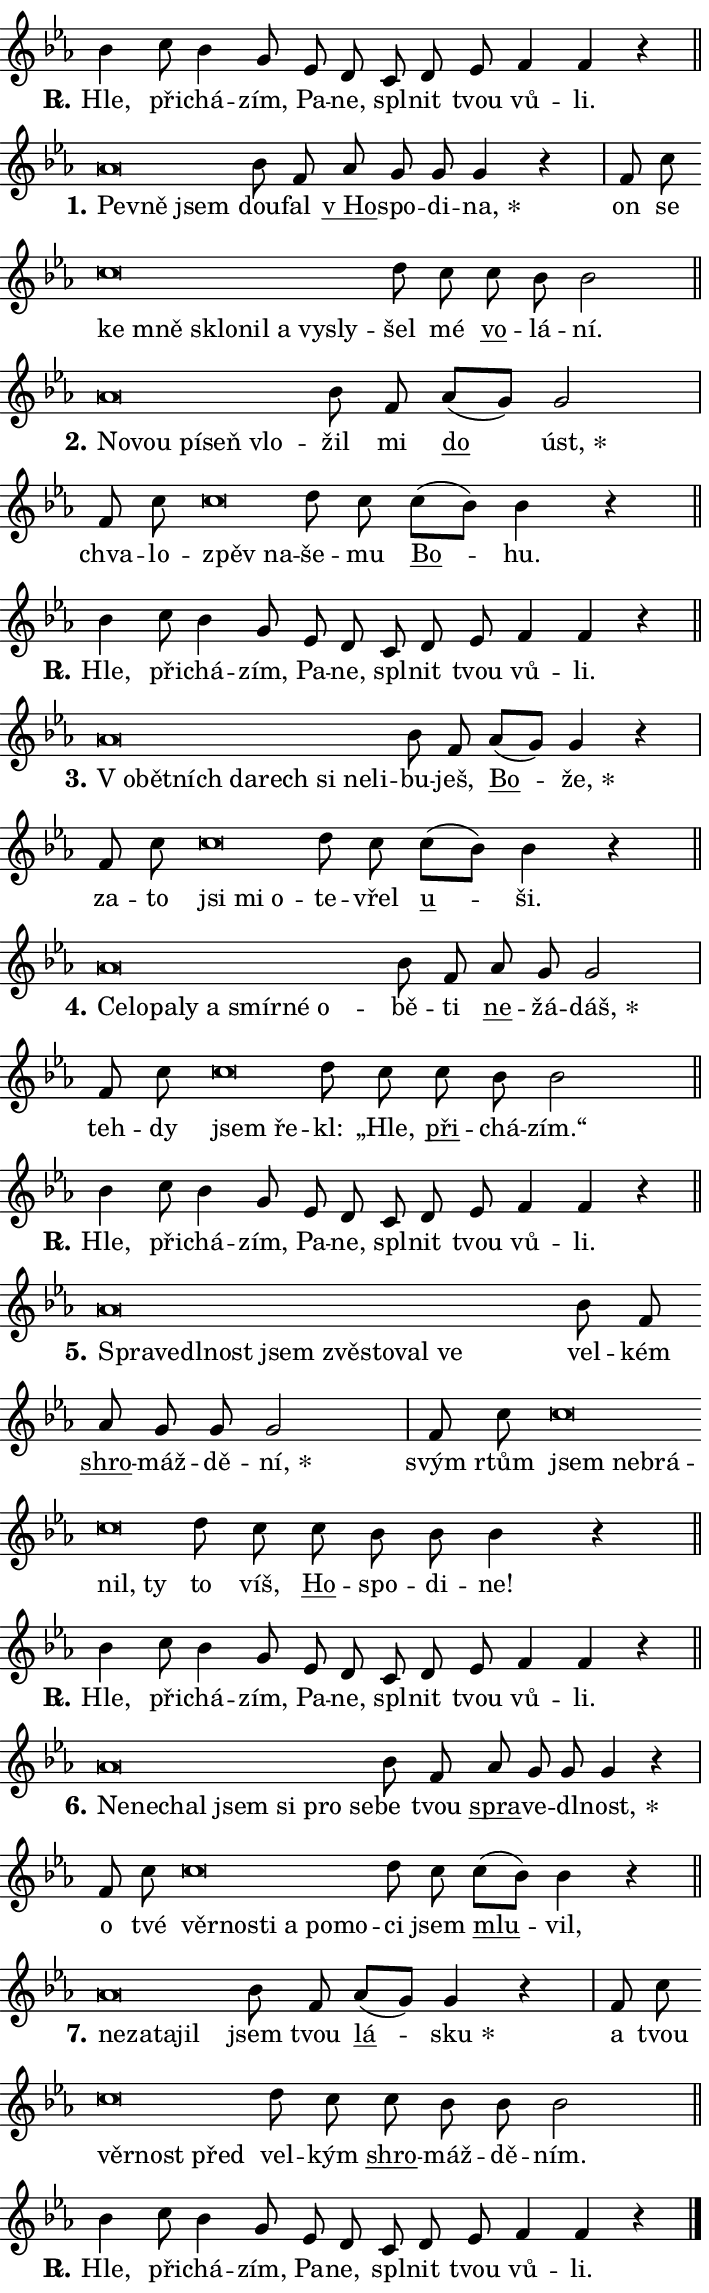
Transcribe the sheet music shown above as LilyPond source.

\version "2.24.0"
\header { tagline = "" }
\paper {
  indent = 0\cm
  top-margin = 0\cm
  right-margin = 0.13\cm % to fit lyric hyphens
  bottom-margin = 0\cm
  left-margin = 0\cm
  paper-width = 12\cm
  page-breaking = #ly:one-page-breaking
  system-system-spacing.basic-distance = #11
  score-system-spacing.basic-distance = #11
  ragged-last = ##f
}


%% Author: Thomas Morley
%% https://lists.gnu.org/archive/html/lilypond-user/2020-05/msg00002.html
#(define (line-position grob)
"Returns position of @var[grob} in current system:
   @code{'start}, if at first time-step
   @code{'end}, if at last time-step
   @code{'middle} otherwise
"
  (let* ((col (ly:item-get-column grob))
         (ln (ly:grob-object col 'left-neighbor))
         (rn (ly:grob-object col 'right-neighbor))
         (col-to-check-left (if (ly:grob? ln) ln col))
         (col-to-check-right (if (ly:grob? rn) rn col))
         (break-dir-left
           (and
             (ly:grob-property col-to-check-left 'non-musical #f)
             (ly:item-break-dir col-to-check-left)))
         (break-dir-right
           (and
             (ly:grob-property col-to-check-right 'non-musical #f)
             (ly:item-break-dir col-to-check-right))))
        (cond ((eqv? 1 break-dir-left) 'start)
              ((eqv? -1 break-dir-right) 'end)
              (else 'middle))))

#(define (tranparent-at-line-position vctor)
  (lambda (grob)
  "Relying on @code{line-position} select the relevant enry from @var{vctor}.
Used to determine transparency,"
    (case (line-position grob)
      ((end) (not (vector-ref vctor 0)))
      ((middle) (not (vector-ref vctor 1)))
      ((start) (not (vector-ref vctor 2))))))

noteHeadBreakVisibility =
#(define-music-function (break-visibility)(vector?)
"Makes @code{NoteHead}s transparent relying on @var{break-visibility}"
#{
  \override NoteHead.transparent =
    #(tranparent-at-line-position break-visibility)
#})

#(define delete-ledgers-for-transparent-note-heads
  (lambda (grob)
    "Reads whether a @code{NoteHead} is transparent.
If so this @code{NoteHead} is removed from @code{'note-heads} from
@var{grob}, which is supposed to be @code{LedgerLineSpanner}.
As a result ledgers are not printed for this @code{NoteHead}"
    (let* ((nhds-array (ly:grob-object grob 'note-heads))
           (nhds-list
             (if (ly:grob-array? nhds-array)
                 (ly:grob-array->list nhds-array)
                 '()))
           ;; Relies on the transparent-property being done before
           ;; Staff.LedgerLineSpanner.after-line-breaking is executed.
           ;; This is fragile ...
           (to-keep
             (remove
               (lambda (nhd)
                 (ly:grob-property nhd 'transparent #f))
               nhds-list)))
      ;; TODO find a better method to iterate over grob-arrays, similiar
      ;; to filter/remove etc for lists
      ;; For now rebuilt from scratch
      (set! (ly:grob-object grob 'note-heads)  '())
      (for-each
        (lambda (nhd)
          (ly:pointer-group-interface::add-grob grob 'note-heads nhd))
        to-keep))))

squashNotes = {
  \override NoteHead.X-extent = #'(-0.2 . 0.2)
  \override NoteHead.Y-extent = #'(-0.75 . 0)
  \override NoteHead.stencil =
    #(lambda (grob)
       (let ((pos (ly:grob-property grob 'staff-position)))
         (begin
           (if (< pos -7) (display "ERROR: Lower brevis then expected\n") (display ""))
           (if (<= pos -6) ly:text-interface::print ly:note-head::print))))
}
unSquashNotes = {
  \revert NoteHead.X-extent
  \revert NoteHead.Y-extent
  \revert NoteHead.stencil
}

hideNotes = \noteHeadBreakVisibility #begin-of-line-visible
unHideNotes = \noteHeadBreakVisibility #all-visible

% work-around for resetting accidentals
% https://lilypond.org/doc/v2.23/Documentation/notation/displaying-rhythms#unmetered-music
cadenzaMeasure = {
  \cadenzaOff
  \partial 1024 s1024
  \cadenzaOn
}

#(define-markup-command (accent layout props text) (markup?)
  "Underline accented syllable"
  (interpret-markup layout props
    #{\markup \override #'(offset . 4.3) \underline { #text }#}))

responsum = \markup \concat {
  "R" \hspace #-1.05 \path #0.1 #'((moveto 0 0.07) (lineto 0.9 0.8)) \hspace #0.05 "."
}

spaceSize = #0.6828661417322834 % exact space size for TeX Gyre Schola

\layout {
  \context {
    \Staff
    \remove "Time_signature_engraver"
    \override LedgerLineSpanner.after-line-breaking = #delete-ledgers-for-transparent-note-heads
  }
  \context {
    \Lyrics {
      \override LyricSpace.minimum-distance = \spaceSize
      \override LyricText.font-name = #"TeX Gyre Schola"
      \override LyricText.font-size = 1
      \override StanzaNumber.font-name = #"TeX Gyre Schola Bold"
      \override StanzaNumber.font-size = 1
    }
  }
  \context {
    \Score 
    \override NoteHead.text =
      #(lambda (grob) 
        (let ((pos (ly:grob-property grob 'staff-position)))
          #{\markup {
            \combine
              \halign #-0.55 \raise #(if (= pos -6) 0 0.5) \override #'(thickness . 2) \draw-line #'(3.2 . 0)
              \musicglyph "noteheads.sM1"
          }#}))
  }
}

% magnetic-lyrics.ily
%
%   written by
%     Jean Abou Samra <jean@abou-samra.fr>
%     Werner Lemberg <wl@gnu.org>
%
%   adapted by
%     Jiri Hon <jiri.hon@gmail.com>
%
% Version 2022-Apr-15

% https://www.mail-archive.com/lilypond-user@gnu.org/msg149350.html

#(define (Left_hyphen_pointer_engraver context)
   "Collect syllable-hyphen-syllable occurrences in lyrics and store
them in properties.  This engraver only looks to the left.  For
example, if the lyrics input is @code{foo -- bar}, it does the
following.

@itemize @bullet
@item
Set the @code{text} property of the @code{LyricHyphen} grob between
@q{foo} and @q{bar} to @code{foo}.

@item
Set the @code{left-hyphen} property of the @code{LyricText} grob with
text @q{foo} to the @code{LyricHyphen} grob between @q{foo} and
@q{bar}.
@end itemize

Use this auxiliary engraver in combination with the
@code{lyric-@/text::@/apply-@/magnetic-@/offset!} hook."
   (let ((hyphen #f)
         (text #f))
     (make-engraver
      (acknowledgers
       ((lyric-syllable-interface engraver grob source-engraver)
        (set! text grob)))
      (end-acknowledgers
       ((lyric-hyphen-interface engraver grob source-engraver)
        ;(when (not (grob::has-interface grob 'lyric-space-interface))
          (set! hyphen grob)));)
      ((stop-translation-timestep engraver)
       (when (and text hyphen)
         (ly:grob-set-object! text 'left-hyphen hyphen))
       (set! text #f)
       (set! hyphen #f)))))

#(define (lyric-text::apply-magnetic-offset! grob)
   "If the space between two syllables is less than the value in
property @code{LyricText@/.details@/.squash-threshold}, move the right
syllable to the left so that it gets concatenated with the left
syllable.

Use this function as a hook for
@code{LyricText@/.after-@/line-@/breaking} if the
@code{Left_@/hyphen_@/pointer_@/engraver} is active."
   (let ((hyphen (ly:grob-object grob 'left-hyphen #f)))
     (when hyphen
       (let ((left-text (ly:spanner-bound hyphen LEFT)))
         (when (grob::has-interface left-text 'lyric-syllable-interface)
           (let* ((common (ly:grob-common-refpoint grob left-text X))
                  (this-x-ext (ly:grob-extent grob common X))
                  (left-x-ext
                   (begin
                     ;; Trigger magnetism for left-text.
                     (ly:grob-property left-text 'after-line-breaking)
                     (ly:grob-extent left-text common X)))
                  ;; `delta` is the gap width between two syllables.
                  (delta (- (interval-start this-x-ext)
                            (interval-end left-x-ext)))
                  (details (ly:grob-property grob 'details))
                  (threshold (assoc-get 'squash-threshold details 0.2)))
             (when (< delta threshold)
               (let* (;; We have to manipulate the input text so that
                      ;; ligatures crossing syllable boundaries are not
                      ;; disabled.  For languages based on the Latin
                      ;; script this is essentially a beautification.
                      ;; However, for non-Western scripts it can be a
                      ;; necessity.
                      (lt (ly:grob-property left-text 'text))
                      (rt (ly:grob-property grob 'text))
                      (is-space (grob::has-interface hyphen 'lyric-space-interface))
                      (space (if is-space " " ""))
                      (extra-delta (if is-space spaceSize 0))
                      ;; Append new syllable.
                      (ltrt-space (if (and (string? lt) (string? rt))
                                (string-append lt space rt)
                                (make-concat-markup (list lt space rt))))
                      ;; Right-align `ltrt` to the right side.
                      (ltrt-space-markup (grob-interpret-markup
                               grob
                               (make-translate-markup
                                (cons (interval-length this-x-ext) 0)
                                (make-right-align-markup ltrt-space)))))
                 (begin
                   ;; Don't print `left-text`.
                   (ly:grob-set-property! left-text 'stencil #f)
                   ;; Set text and stencil (which holds all collected
                   ;; syllables so far) and shift it to the left.
                   (ly:grob-set-property! grob 'text ltrt-space)
                   (ly:grob-set-property! grob 'stencil ltrt-space-markup)
                   (ly:grob-translate-axis! grob (- (- delta extra-delta)) X))))))))))


#(define (lyric-hyphen::displace-bounds-first grob)
   ;; Make very sure this callback isn't triggered too early.
   (let ((left (ly:spanner-bound grob LEFT))
         (right (ly:spanner-bound grob RIGHT)))
     (ly:grob-property left 'after-line-breaking)
     (ly:grob-property right 'after-line-breaking)
     (ly:lyric-hyphen::print grob)))

squashThreshold = #0.4

\layout {
  \context {
    \Lyrics
    \consists #Left_hyphen_pointer_engraver
    \override LyricText.after-line-breaking =
      #lyric-text::apply-magnetic-offset!
    \override LyricHyphen.stencil = #lyric-hyphen::displace-bounds-first
    \override LyricText.details.squash-threshold = \squashThreshold
    \override LyricHyphen.minimum-distance = 0
    \override LyricHyphen.minimum-length = \squashThreshold
  }
}

squashText = \override LyricText.details.squash-threshold = 9999
unSquashText = \override LyricText.details.squash-threshold = \squashThreshold

leftText = \override LyricText.self-alignment-X = #LEFT
unLeftText = \revert LyricText.self-alignment-X

starOffset = #(lambda (grob) 
                (let ((x_offset (ly:self-alignment-interface::aligned-on-x-parent grob)))
                  (if (= x_offset 0) 0 (+ x_offset 1.2))))

star = #(define-music-function (syllable)(string?)
"Append star separator at the end of a syllable"
#{
  \once \override LyricText.X-offset = #starOffset
  \lyricmode { \markup {
    #syllable
    \override #'((font-name . "TeX Gyre Schola Bold")) \hspace #0.2 \lower #0.65 \larger "*"
  } }
#})

starAccent = #(define-music-function (syllable)(string?)
"Append star separator at the end of a syllable and make accent"
#{
  \once \override LyricText.X-offset = #starOffset
  \lyricmode { \markup {
    \accent #syllable
    \override #'((font-name . "TeX Gyre Schola Bold")) \hspace #0.2 \lower #0.65 \larger "*"
  } }
#})

breath = #(define-music-function (syllable)(string?)
"Append breathing indicator at the end of a syllable"
#{
  \lyricmode { \markup { #syllable "+" } }
#})

optionalBreath = #(define-music-function (syllable)(string?)
"Append optional breathing indicator at the end of a syllable"
#{
  \lyricmode { \markup { #syllable "(+)" } }
#})


\score {
    <<
        \new Voice = "melody" { \cadenzaOn \key es \major \relative { bes'4 c8 bes4 g8 \bar "" es d \bar "" c d es \bar "" f4 f r \cadenzaMeasure \bar "||" \break } }
        \new Lyrics \lyricsto "melody" { \lyricmode { \set stanza = \responsum
Hle, při -- chá -- zím, Pa -- ne, spl -- nit tvou vů -- li. } }
    >>
    \layout {}
}

\score {
    <<
        \new Voice = "melody" { \cadenzaOn \key es \major \relative { \squashNotes as'\breve*1/16 \hideNotes \breve*1/16 \breve*1/16 \bar "" \unHideNotes \unSquashNotes bes8 f \bar "" as g g g4 r \cadenzaMeasure \bar "|" f8 c' \bar "" \squashNotes c\breve*1/16 \hideNotes \breve*1/16 \bar "" \breve*1/16 \bar "" \breve*1/16 \bar "" \breve*1/16 \bar "" \breve*1/16 \breve*1/16 \bar "" \unHideNotes \unSquashNotes d8 c \bar "" c bes bes2 \cadenzaMeasure \bar "||" \break } }
        \new Lyrics \lyricsto "melody" { \lyricmode { \set stanza = "1."
\leftText Pev -- \squashText ně jsem \unLeftText \unSquashText dou -- fal \markup \accent "v Ho" -- spo -- di -- \star na, on se \leftText ke \squashText mně sklo -- nil a vy -- sly -- \unLeftText \unSquashText šel mé \markup \accent vo -- lá -- ní. } }
    >>
    \layout {}
}

\score {
    <<
        \new Voice = "melody" { \cadenzaOn \key es \major \relative { \squashNotes as'\breve*1/16 \hideNotes \breve*1/16 \bar "" \breve*1/16 \bar "" \breve*1/16 \breve*1/16 \bar "" \unHideNotes \unSquashNotes bes8 f \bar "" as[( g)] g2 \cadenzaMeasure \bar "|" f8 c' \bar "" \squashNotes c\breve*1/16 \hideNotes \breve*1/16 \bar "" \unHideNotes \unSquashNotes d8 c \bar "" c[( bes)] bes4 r \cadenzaMeasure \bar "||" \break } }
        \new Lyrics \lyricsto "melody" { \lyricmode { \set stanza = "2."
\leftText No -- \squashText vou pí -- seň vlo -- \unLeftText \unSquashText žil mi \markup \accent do \star úst, chva -- lo -- \leftText zpěv \squashText na -- \unLeftText \unSquashText še -- mu \markup \accent Bo -- hu. } }
    >>
    \layout {}
}

\score {
    <<
        \new Voice = "melody" { \cadenzaOn \key es \major \relative { bes'4 c8 bes4 g8 \bar "" es d \bar "" c d es \bar "" f4 f r \cadenzaMeasure \bar "||" \break } }
        \new Lyrics \lyricsto "melody" { \lyricmode { \set stanza = \responsum
Hle, při -- chá -- zím, Pa -- ne, spl -- nit tvou vů -- li. } }
    >>
    \layout {}
}

\score {
    <<
        \new Voice = "melody" { \cadenzaOn \key es \major \relative { \squashNotes as'\breve*1/16 \hideNotes \breve*1/16 \bar "" \breve*1/16 \bar "" \breve*1/16 \bar "" \breve*1/16 \bar "" \breve*1/16 \bar "" \breve*1/16 \breve*1/16 \bar "" \unHideNotes \unSquashNotes bes8 f \bar "" as[( g)] g4 r \cadenzaMeasure \bar "|" f8 c' \bar "" \squashNotes c\breve*1/16 \hideNotes \breve*1/16 \breve*1/16 \bar "" \unHideNotes \unSquashNotes d8 c \bar "" c[( bes)] bes4 r \cadenzaMeasure \bar "||" \break } }
        \new Lyrics \lyricsto "melody" { \lyricmode { \set stanza = "3."
\leftText "V o" -- \squashText bět -- ních da -- rech si ne -- li -- \unLeftText \unSquashText bu -- ješ, \markup \accent Bo -- \star že, za -- to \leftText jsi \squashText mi o -- \unLeftText \unSquashText te -- vřel \markup \accent u -- ši. } }
    >>
    \layout {}
}

\score {
    <<
        \new Voice = "melody" { \cadenzaOn \key es \major \relative { \squashNotes as'\breve*1/16 \hideNotes \breve*1/16 \bar "" \breve*1/16 \bar "" \breve*1/16 \bar "" \breve*1/16 \bar "" \breve*1/16 \bar "" \breve*1/16 \breve*1/16 \bar "" \unHideNotes \unSquashNotes bes8 f \bar "" as g g2 \cadenzaMeasure \bar "|" f8 c' \bar "" \squashNotes c\breve*1/16 \hideNotes \breve*1/16 \bar "" \unHideNotes \unSquashNotes d8 c \bar "" c bes bes2 \cadenzaMeasure \bar "||" \break } }
        \new Lyrics \lyricsto "melody" { \lyricmode { \set stanza = "4."
\leftText Ce -- \squashText lo -- pa -- ly a smír -- né o -- \unLeftText \unSquashText bě -- ti \markup \accent ne -- žá -- \star dáš, teh -- dy \leftText jsem \squashText ře -- \unLeftText \unSquashText kl: „Hle, \markup \accent při -- chá -- zím.“ } }
    >>
    \layout {}
}

\score {
    <<
        \new Voice = "melody" { \cadenzaOn \key es \major \relative { bes'4 c8 bes4 g8 \bar "" es d \bar "" c d es \bar "" f4 f r \cadenzaMeasure \bar "||" \break } }
        \new Lyrics \lyricsto "melody" { \lyricmode { \set stanza = \responsum
Hle, při -- chá -- zím, Pa -- ne, spl -- nit tvou vů -- li. } }
    >>
    \layout {}
}

\score {
    <<
        \new Voice = "melody" { \cadenzaOn \key es \major \relative { \squashNotes as'\breve*1/16 \hideNotes \breve*1/16 \bar "" \breve*1/16 \bar "" \breve*1/16 \bar "" \breve*1/16 \bar "" \breve*1/16 \bar "" \breve*1/16 \bar "" \breve*1/16 \breve*1/16 \bar "" \unHideNotes \unSquashNotes bes8 f \bar "" as g g g2 \cadenzaMeasure \bar "|" f8 c' \bar "" \squashNotes c\breve*1/16 \hideNotes \breve*1/16 \bar "" \breve*1/16 \bar "" \breve*1/16 \breve*1/16 \bar "" \unHideNotes \unSquashNotes d8 c \bar "" c bes bes bes4 r \cadenzaMeasure \bar "||" \break } }
        \new Lyrics \lyricsto "melody" { \lyricmode { \set stanza = "5."
\leftText Spra -- \squashText ve -- dl -- nost jsem zvě -- sto -- val ve \unLeftText \unSquashText vel -- kém \markup \accent shro -- máž -- dě -- \star ní, svým rtům \leftText jsem \squashText ne -- brá -- nil, ty \unLeftText \unSquashText to víš, \markup \accent Ho -- spo -- di -- ne! } }
    >>
    \layout {}
}

\score {
    <<
        \new Voice = "melody" { \cadenzaOn \key es \major \relative { bes'4 c8 bes4 g8 \bar "" es d \bar "" c d es \bar "" f4 f r \cadenzaMeasure \bar "||" \break } }
        \new Lyrics \lyricsto "melody" { \lyricmode { \set stanza = \responsum
Hle, při -- chá -- zím, Pa -- ne, spl -- nit tvou vů -- li. } }
    >>
    \layout {}
}

\score {
    <<
        \new Voice = "melody" { \cadenzaOn \key es \major \relative { \squashNotes as'\breve*1/16 \hideNotes \breve*1/16 \bar "" \breve*1/16 \bar "" \breve*1/16 \bar "" \breve*1/16 \bar "" \breve*1/16 \breve*1/16 \bar "" \unHideNotes \unSquashNotes bes8 f \bar "" as g g g4 r \cadenzaMeasure \bar "|" f8 c' \bar "" \squashNotes c\breve*1/16 \hideNotes \breve*1/16 \bar "" \breve*1/16 \bar "" \breve*1/16 \bar "" \breve*1/16 \breve*1/16 \bar "" \unHideNotes \unSquashNotes d8 c \bar "" c[( bes)] bes4 r \cadenzaMeasure \bar "||" \break } }
        \new Lyrics \lyricsto "melody" { \lyricmode { \set stanza = "6."
\leftText Ne -- \squashText ne -- chal jsem si pro se -- \unLeftText \unSquashText be tvou \markup \accent spra -- ve -- dl -- \star nost, o tvé \leftText věr -- \squashText no -- sti a po -- mo -- \unLeftText \unSquashText ci jsem \markup \accent mlu -- vil, } }
    >>
    \layout {}
}

\score {
    <<
        \new Voice = "melody" { \cadenzaOn \key es \major \relative { \squashNotes as'\breve*1/16 \hideNotes \breve*1/16 \bar "" \breve*1/16 \breve*1/16 \bar "" \unHideNotes \unSquashNotes bes8 f \bar "" as[( g)] g4 r \cadenzaMeasure \bar "|" f8 c' \bar "" \squashNotes c\breve*1/16 \hideNotes \breve*1/16 \breve*1/16 \bar "" \unHideNotes \unSquashNotes d8 c \bar "" c bes bes bes2 \cadenzaMeasure \bar "||" \break } }
        \new Lyrics \lyricsto "melody" { \lyricmode { \set stanza = "7."
\leftText ne -- \squashText za -- ta -- jil \unLeftText \unSquashText jsem tvou \markup \accent lá -- \star sku a tvou \leftText věr -- \squashText nost před \unLeftText \unSquashText vel -- kým \markup \accent shro -- máž -- dě -- ním. } }
    >>
    \layout {}
}

\score {
    <<
        \new Voice = "melody" { \cadenzaOn \key es \major \relative { bes'4 c8 bes4 g8 \bar "" es d \bar "" c d es \bar "" f4 f r \cadenzaMeasure \bar "||" \break } \bar "|." }
        \new Lyrics \lyricsto "melody" { \lyricmode { \set stanza = \responsum
Hle, při -- chá -- zím, Pa -- ne, spl -- nit tvou vů -- li. } }
    >>
    \layout {}
}
